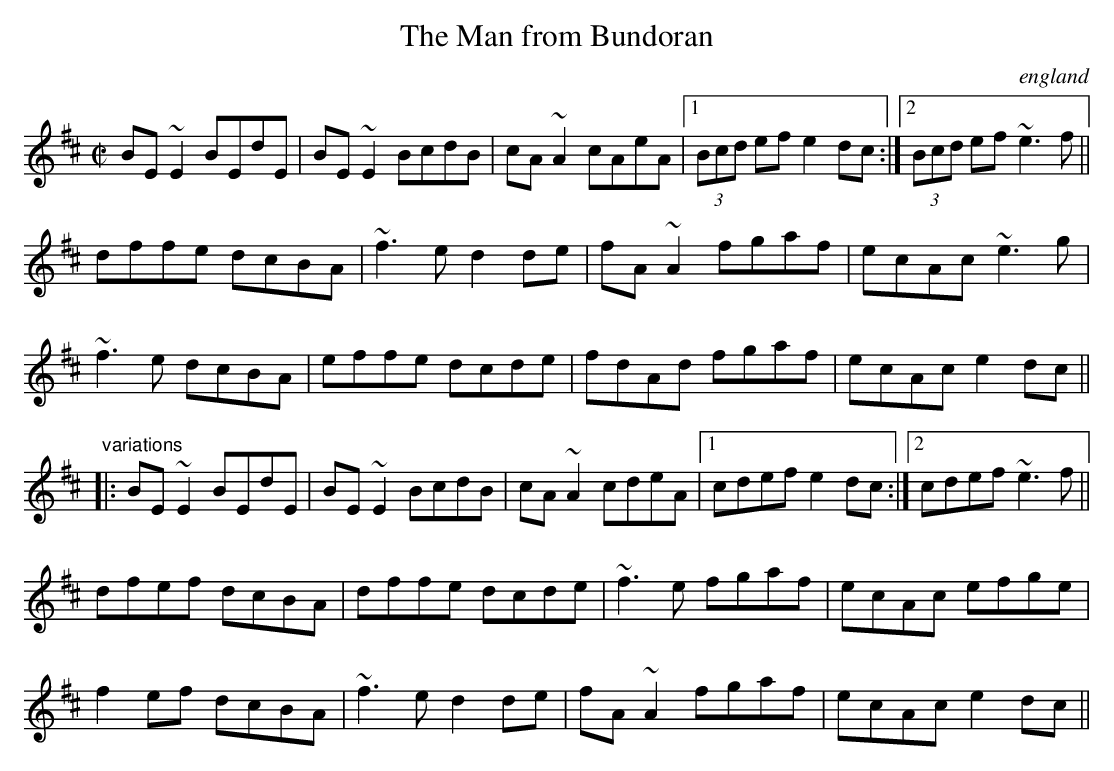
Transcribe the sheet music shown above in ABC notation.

X:1
T:Man from Bundoran, The
O:england
M:C|
K:Edor
BE~E2 BEdE|BE~E2 BcdB|cA~A2 cAeA|1 (3Bcd ef e2dc:|2 (3Bcd ef ~e3f||
dffe dcBA|~f3e d2de|fA~A2 fgaf|ecAc ~e3g|
~f3e dcBA|effe dcde|fdAd fgaf|ecAc e2dc||
"variations"
|:BE~E2 BEdE|BE~E2 BcdB|cA~A2 cdeA|1 cdef e2dc:|2 cdef ~e3f||
dfef dcBA|dffe dcde|~f3e fgaf|ecAc efge|
f2ef dcBA|~f3e d2de|fA~A2 fgaf|ecAc e2dc||
